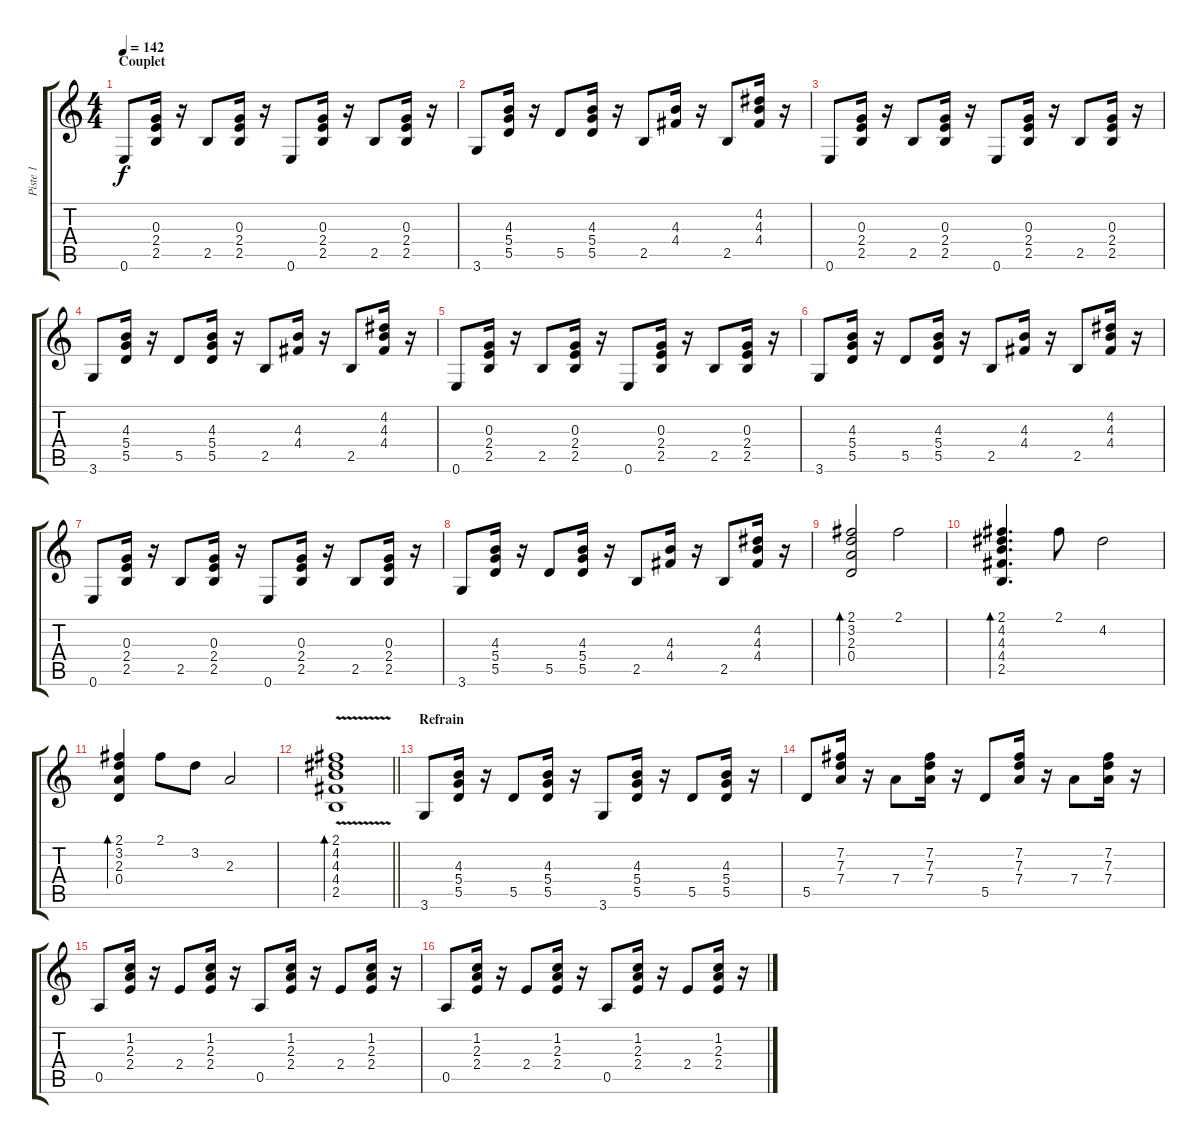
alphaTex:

\track ("Piste 1" "Piste 1") {instrument electricguitarclean}
\staff {score tabs}
\tuning (E4 B3 G3 D3 A2 E2) {hide}
\ts (4 4)
\section ("" "Couplet")
\tempo 142
\clef g2
\ks c
0.6.8{dy f} (0.3 2.4 2.5).16 r.16 2.5.8 (0.3 2.4 2.5).16 r.16 0.6.8 (0.3 2.4 2.5).16 r.16 2.5.8 (0.3 2.4 2.5).16 r.16 |
3.6.8 (4.3 5.4 5.5).16 r.16 5.5.8 (4.3 5.4 5.5).16 r.16 2.5.8 (4.3 4.4).16 r.16 2.5.8 (4.2 4.3 4.4).16 r.16 |
0.6.8 (0.3 2.4 2.5).16 r.16 2.5.8 (0.3 2.4 2.5).16 r.16 0.6.8 (0.3 2.4 2.5).16 r.16 2.5.8 (0.3 2.4 2.5).16 r.16 |
3.6.8 (4.3 5.4 5.5).16 r.16 5.5.8 (4.3 5.4 5.5).16 r.16 2.5.8 (4.3 4.4).16 r.16 2.5.8 (4.2 4.3 4.4).16 r.16 |
0.6.8 (0.3 2.4 2.5).16 r.16 2.5.8 (0.3 2.4 2.5).16 r.16 0.6.8 (0.3 2.4 2.5).16 r.16 2.5.8 (0.3 2.4 2.5).16 r.16 |
3.6.8 (4.3 5.4 5.5).16 r.16 5.5.8 (4.3 5.4 5.5).16 r.16 2.5.8 (4.3 4.4).16 r.16 2.5.8 (4.2 4.3 4.4).16 r.16 |
0.6.8 (0.3 2.4 2.5).16 r.16 2.5.8 (0.3 2.4 2.5).16 r.16 0.6.8 (0.3 2.4 2.5).16 r.16 2.5.8 (0.3 2.4 2.5).16 r.16 |
3.6.8 (4.3 5.4 5.5).16 r.16 5.5.8 (4.3 5.4 5.5).16 r.16 2.5.8 (4.3 4.4).16 r.16 2.5.8 (4.2 4.3 4.4).16 r.16 |
(2.1 3.2 2.3 0.4).2{bd 120} 2.1.2 |
(2.1 4.2 4.3 4.4 2.5).4{d bd 120} 2.1.8 4.2.2 |
(2.1 3.2 2.3 0.4).4{bd 60} 2.1.8 3.2.8 2.3.2 |
\barLineRight lightlight
(2.1{v} 4.2 4.3 4.4 2.5).1{bd 60} |
\section ("" "Refrain")
3.6.8 (4.3 5.4 5.5).16 r.16 5.5.8 (4.3 5.4 5.5).16 r.16 3.6.8 (4.3 5.4 5.5).16 r.16 5.5.8 (4.3 5.4 5.5).16 r.16 |
5.5.8 (7.2 7.3 7.4).16 r.16 7.4.8 (7.2 7.3 7.4).16 r.16 5.5.8 (7.2 7.3 7.4).16 r.16 7.4.8 (7.2 7.3 7.4).16 r.16 |
0.5.8 (1.2 2.3 2.4).16 r.16 2.4.8 (1.2 2.3 2.4).16 r.16 0.5.8 (1.2 2.3 2.4).16 r.16 2.4.8 (1.2 2.3 2.4).16 r.16 |
0.5.8 (1.2 2.3 2.4).16 r.16 2.4.8 (1.2 2.3 2.4).16 r.16 0.5.8 (1.2 2.3 2.4).16 r.16 2.4.8 (1.2 2.3 2.4).16 r.16
